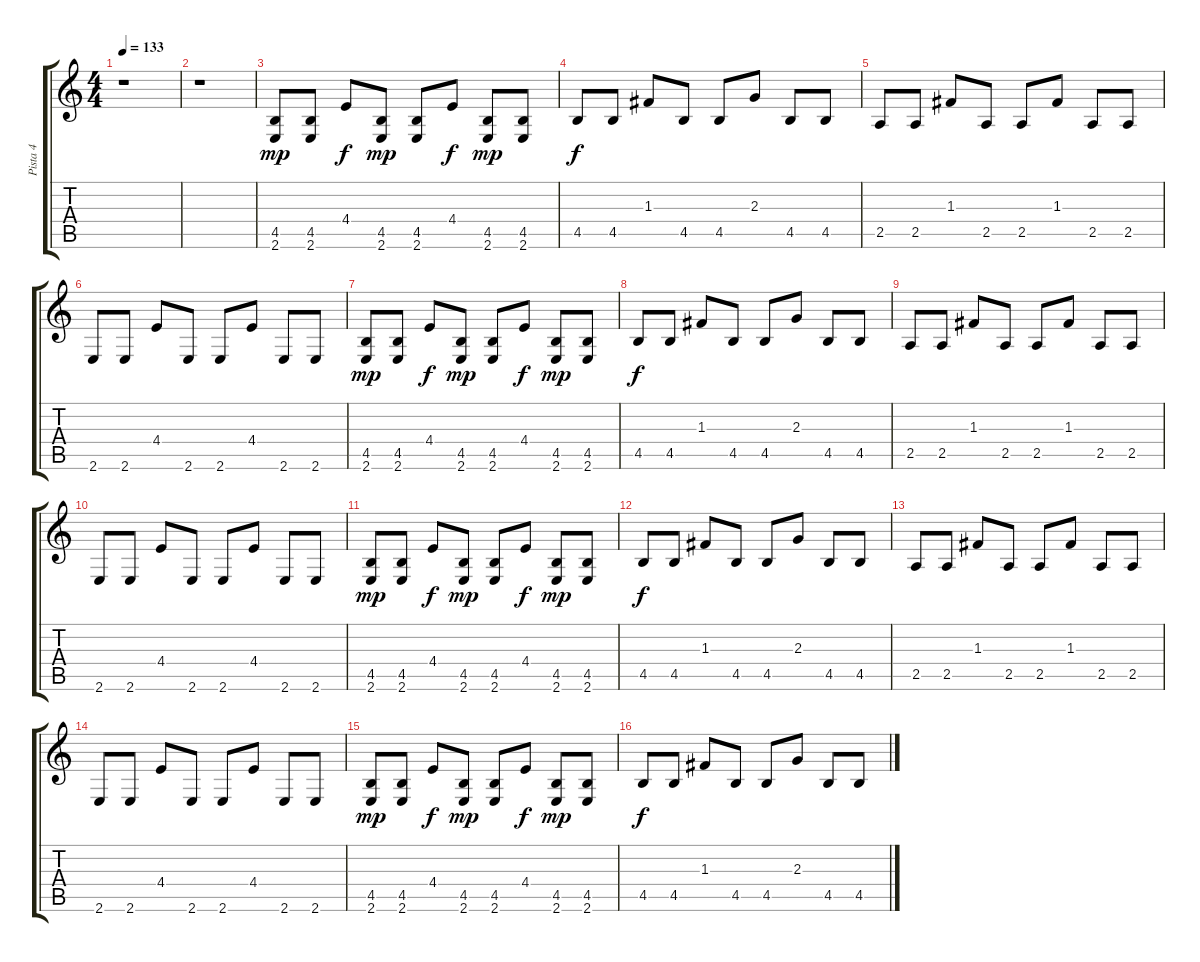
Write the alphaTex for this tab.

\track ("Pista 4" "Pista 4") {instrument distortionguitar}
\staff {score tabs}
\tuning (D4 A3 F3 C3 G2 D2) {hide}
\ts (4 4)
\tempo 133
\clef g2
\ks c
r.1{dy mp instrument distortionguitar} |
r.1 |
(4.5 2.6).8 (4.5 2.6).8 4.4.8{dy f} (4.5 2.6).8{dy mp} (4.5 2.6).8 4.4.8{dy f} (4.5 2.6).8{dy mp} (4.5 2.6).8 |
4.5.8{dy f} 4.5.8 1.3.8 4.5.8 4.5.8 2.3.8 4.5.8 4.5.8 |
2.5.8 2.5.8 1.3.8 2.5.8 2.5.8 1.3.8 2.5.8 2.5.8 |
2.6.8 2.6.8 4.4.8 2.6.8 2.6.8 4.4.8 2.6.8 2.6.8 |
(4.5 2.6).8{dy mp} (4.5 2.6).8 4.4.8{dy f} (4.5 2.6).8{dy mp} (4.5 2.6).8 4.4.8{dy f} (4.5 2.6).8{dy mp} (4.5 2.6).8 |
4.5.8{dy f} 4.5.8 1.3.8 4.5.8 4.5.8 2.3.8 4.5.8 4.5.8 |
2.5.8 2.5.8 1.3.8 2.5.8 2.5.8 1.3.8 2.5.8 2.5.8 |
2.6.8 2.6.8 4.4.8 2.6.8 2.6.8 4.4.8 2.6.8 2.6.8 |
(4.5 2.6).8{dy mp} (4.5 2.6).8 4.4.8{dy f} (4.5 2.6).8{dy mp} (4.5 2.6).8 4.4.8{dy f} (4.5 2.6).8{dy mp} (4.5 2.6).8 |
4.5.8{dy f} 4.5.8 1.3.8 4.5.8 4.5.8 2.3.8 4.5.8 4.5.8 |
2.5.8 2.5.8 1.3.8 2.5.8 2.5.8 1.3.8 2.5.8 2.5.8 |
2.6.8 2.6.8 4.4.8 2.6.8 2.6.8 4.4.8 2.6.8 2.6.8 |
(4.5 2.6).8{dy mp} (4.5 2.6).8 4.4.8{dy f} (4.5 2.6).8{dy mp} (4.5 2.6).8 4.4.8{dy f} (4.5 2.6).8{dy mp} (4.5 2.6).8 |
4.5.8{dy f} 4.5.8 1.3.8 4.5.8 4.5.8 2.3.8 4.5.8 4.5.8
